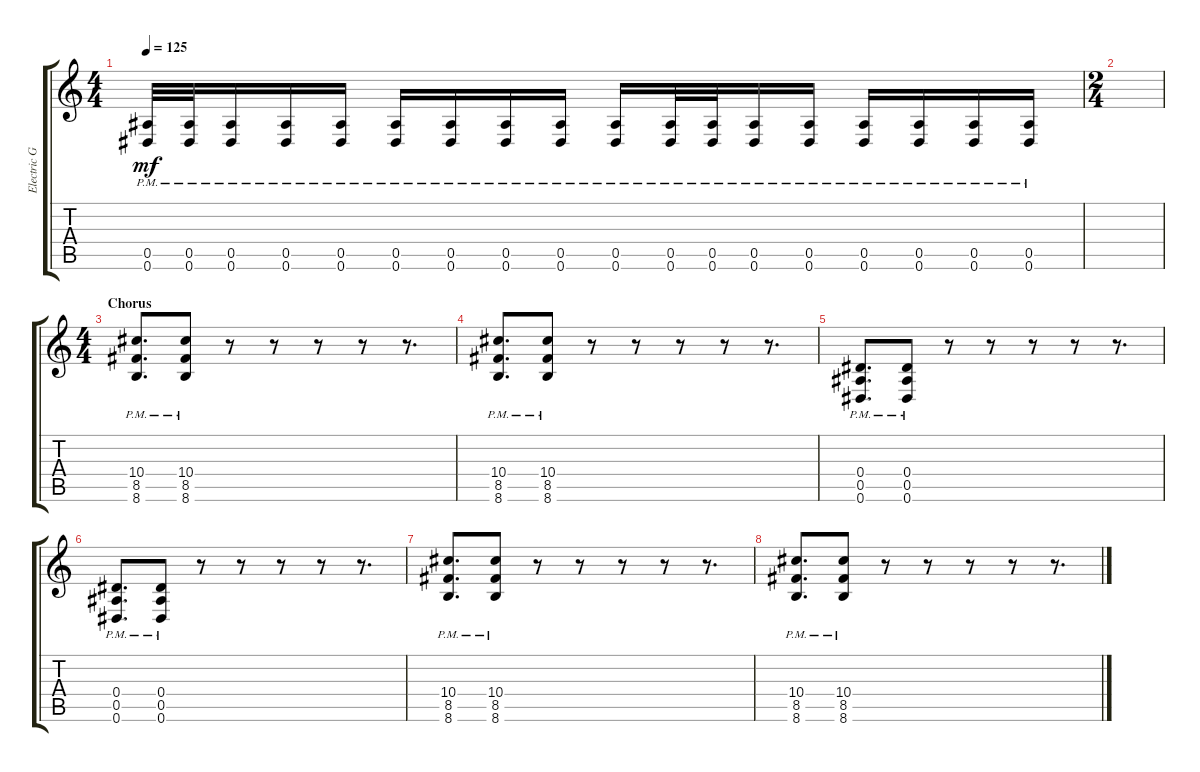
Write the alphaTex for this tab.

\track ("Electric Guitar" "Electric G") {instrument distortionguitar}
\staff {score tabs}
\tuning (F4 C4 Ab3 Eb3 Bb2 Eb2) {hide}
\ts (4 4)
\tempo 125
\clef g2
\ks c
(0.5{pm} 0.6{pm}).32{dy mf} (0.5{pm} 0.6{pm}).32 (0.5{pm} 0.6{pm}).16 (0.5{pm} 0.6{pm}).16 (0.5{pm} 0.6{pm}).16 (0.5{pm} 0.6{pm}).16 (0.5{pm} 0.6{pm}).16 (0.5{pm} 0.6{pm}).16 (0.5{pm} 0.6{pm}).16 (0.5{pm} 0.6{pm}).16 (0.5{pm} 0.6{pm}).32 (0.5{pm} 0.6{pm}).32 (0.5{pm} 0.6{pm}).16 (0.5{pm} 0.6{pm}).16 (0.5{pm} 0.6{pm}).16 (0.5{pm} 0.6{pm}).16 (0.5{pm} 0.6{pm}).16 (0.5{pm} 0.6{pm}).16 |
\ts (2 4)
|
\ts (4 4)
\section ("" "Chorus")
(10.4{pm} 8.5{pm} 8.6{pm}).8{d} (10.4{pm} 8.5{pm} 8.6{pm}).8 r.8 r.8 r.8 r.8 r.8{d} |
(10.4{pm} 8.5{pm} 8.6{pm}).8{d} (10.4{pm} 8.5{pm} 8.6{pm}).8 r.8 r.8 r.8 r.8 r.8{d} |
(0.4{pm} 0.5{pm} 0.6{pm}).8{d} (0.4{pm} 0.5{pm} 0.6{pm}).8 r.8 r.8 r.8 r.8 r.8{d} |
(0.4{pm} 0.5{pm} 0.6{pm}).8{d} (0.4{pm} 0.5{pm} 0.6{pm}).8 r.8 r.8 r.8 r.8 r.8{d} |
(10.4{pm} 8.5{pm} 8.6{pm}).8{d} (10.4{pm} 8.5{pm} 8.6{pm}).8 r.8 r.8 r.8 r.8 r.8{d} |
(10.4{pm} 8.5{pm} 8.6{pm}).8{d} (10.4{pm} 8.5{pm} 8.6{pm}).8 r.8 r.8 r.8 r.8 r.8{d}
